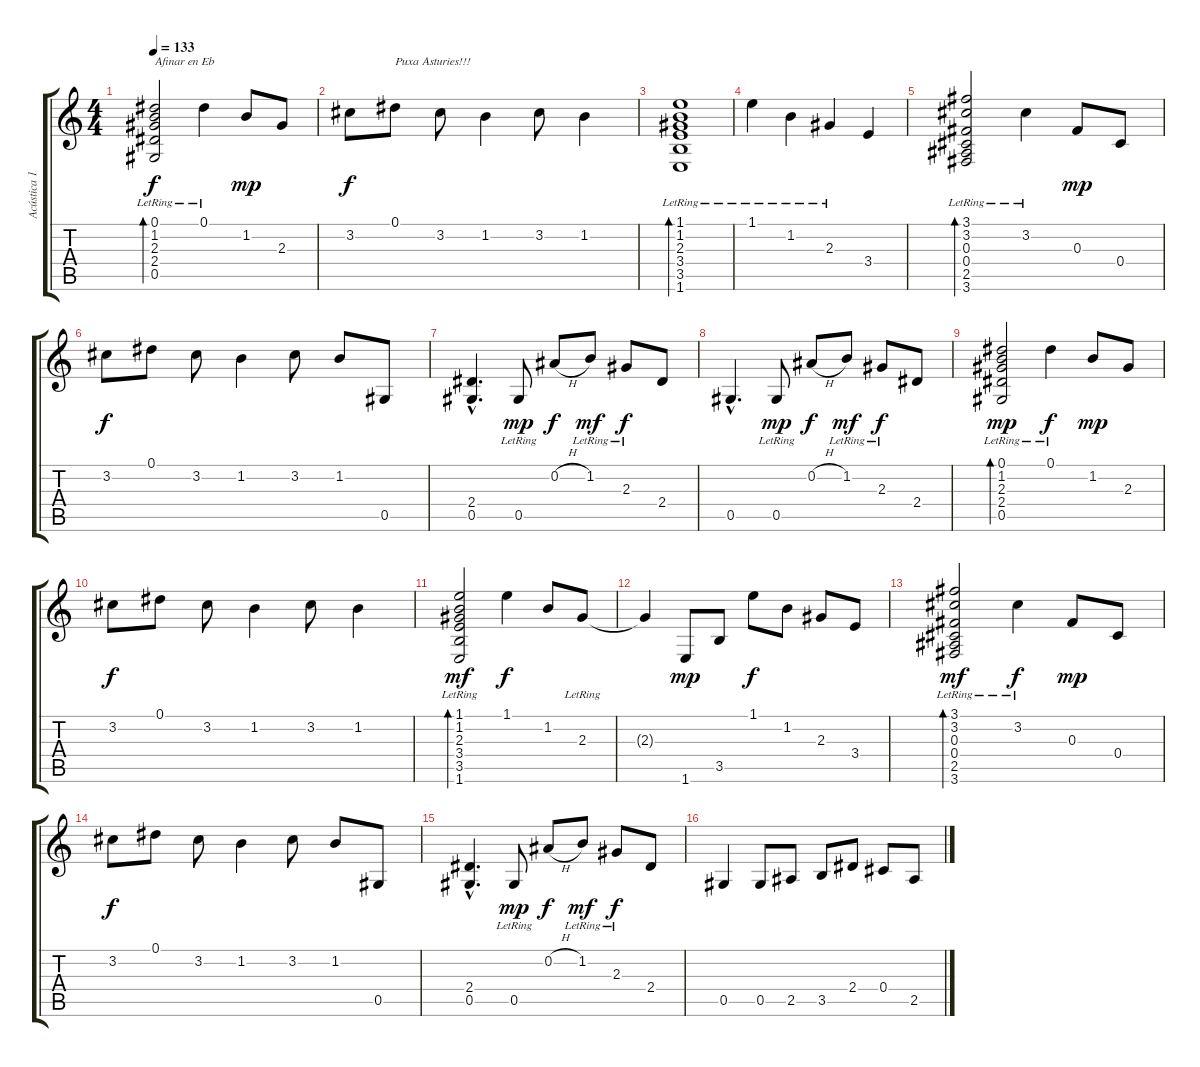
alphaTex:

\track ("Acústica 1" "Acústica 1") {instrument acousticguitarsteel}
\staff {score tabs}
\tuning (Eb4 Bb3 Gb3 Db3 Ab2 Eb2) {hide}
\ts (4 4)
\tempo 133
\clef g2
\ks c
(0.1{lr} 1.2{lr} 2.3{lr} 2.4{lr} 0.5{lr}).2{bd 240 txt "Afinar en Eb " dy f instrument acousticguitarsteel} 0.1{lr}.4 1.2.8{dy mp} 2.3.8 |
3.2.8{dy f} 0.1.8{txt "Puxa Asturies!!!"} 3.2.8 1.2.4 3.2.8 1.2.4 |
(1.1{lr} 1.2{lr} 2.3{lr} 3.4{lr} 3.5{lr} 1.6{lr}).1{bd 240} |
1.1{lr}.4 1.2{lr}.4 2.3{lr}.4 3.4.4 |
(3.1{lr} 3.2{lr} 0.3{lr} 0.4{lr} 2.5{lr} 3.6{lr}).2{bd 240} 3.2{lr}.4 0.3.8{dy mp} 0.4.8 |
3.2.8{dy f} 0.1.8 3.2.8 1.2.4 3.2.8 1.2.8 0.5.8 |
(2.4{hac} 0.5{hac}).4{d} 0.5{lr}.8{dy mp} 0.2{h}.8{dy f} 1.2{lr}.8{dy mf} 2.3{lr}.8{dy f} 2.4.8 |
0.5{hac}.4{d} 0.5{lr}.8{dy mp} 0.2{h}.8{dy f} 1.2{lr}.8{dy mf} 2.3{lr}.8{dy f} 2.4.8 |
(0.1{lr} 1.2{lr} 2.3{lr} 2.4{lr} 0.5{lr}).2{bd 60 dy mp} 0.1{lr}.4{dy f} 1.2.8{dy mp} 2.3.8 |
3.2.8{dy f} 0.1.8 3.2.8 1.2.4 3.2.8 1.2.4 |
(1.1{lr} 1.2{lr} 2.3{lr} 3.4{lr} 3.5{lr} 1.6{lr}).2{bd 120 dy mf} 1.1.4{dy f} 1.2.8 2.3{lr}.8 |
2.3{t}.4 1.6.8{dy mp} 3.5.8 1.1.8{dy f} 1.2.8 2.3.8 3.4.8 |
(3.1{lr} 3.2{lr} 0.3{lr} 0.4{lr} 2.5{lr} 3.6{lr}).2{bd 60 dy mf} 3.2{lr}.4{dy f} 0.3.8{dy mp} 0.4.8 |
3.2.8{dy f} 0.1.8 3.2.8 1.2.4 3.2.8 1.2.8 0.5.8 |
(2.4{hac} 0.5{hac}).4{d} 0.5{lr}.8{dy mp} 0.2{h}.8{dy f} 1.2{lr}.8{dy mf} 2.3{lr}.8{dy f} 2.4.8 |
0.5.4 0.5.8 2.5.8 3.5.8 2.4.8 0.4.8 2.5.8
